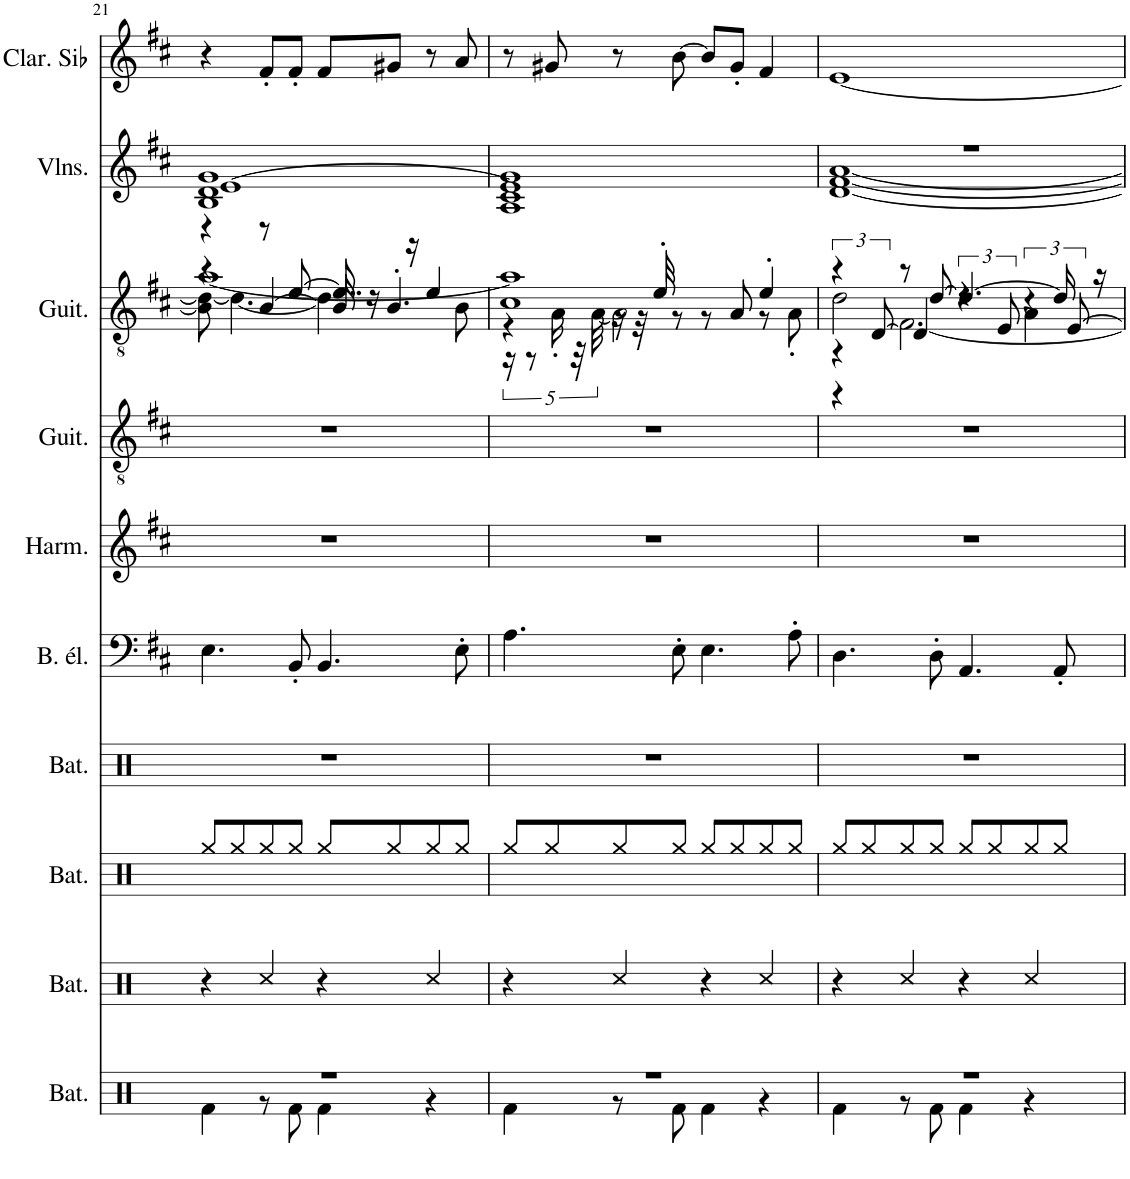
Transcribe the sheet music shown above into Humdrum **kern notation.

**kern	**kern	**kern	**kern	**kern	**kern	**kern	**kern	**kern	**kern
*part10	*part9	*part8	*part7	*part6	*part5	*part4	*part3	*part2	*part1
*staff10	*staff9	*staff8	*staff7	*staff6	*staff5	*staff4	*staff3	*staff2	*staff1
*I"Batterie, Drums	*I"Batterie, Drums	*I"Batterie, Drums	*I"Batterie, Drums	*I"Basse électrique, Electric Bass (finger)	*I"Harmonica, Harmonica	*I"Guitare acoustique, Electric Guitar (jazz)	*I"Guitare acoustique, Electric Guitar (jazz)	*I"Violons, String Ensemble 1	*I"Clarinette en Sib
*I'Bat.	*I'Bat.	*I'Bat.	*I'Bat.	*I'B. él.	*I'Harm.	*I'Guit.	*I'Guit.	*I'Vlns.	*I'Clar. Sib
!!LO:PB:g=z
*clefX	*clefX	*clefX	*clefX	*clefF4	*clefG2	*clefGv2	*clefGv2	*clefG2	*clefG2
*	*	*	*	*Trd7c12	*	*	*	*	*Trd1c2
*k[]	*k[]	*k[]	*k[]	*k[f#c#]	*k[f#c#]	*k[f#c#]	*k[f#c#]	*k[f#c#]	*k[f#c#]
*M4/4	*M4/4	*M4/4	*M4/4	*M4/4	*M4/4	*M4/4	*M4/4	*M4/4	*M4/4
=21	=21	=21	=21	=21	=21	=21	=21	=21	=21
*^	*	*	*	*	*	*	*^	*^	*
*	*	*	*	*	*	*	*	*	*^	*	*	*
*	*	*	*	*	*	*	*	*	*	*^	*	*	*
1r	4Rf\	4r	8Rgg/L	1r	4.E\	1r	1r	4r	[1a	4r	8B\] 8d\_	[1e	1B 1d 1g	4r
.	.	.	8Rgg/	.	.	.	.	.	.	.	4.d\_	.	.	.
.	8r	4Rcc/	8Rgg/	.	.	.	.	8r	.	[4B/	.	.	.	8f#'/L
.	8Rf\	.	8Rgg/J	.	8BB'/	.	.	[8e/	.	.	.	.	.	8f#'/J
.	4Rf\	4r	8Rgg/L	.	4.BB/	.	.	8.e/]	.	16B/]	4.d\]	.	.	8f#/L
.	.	.	.	.	.	.	.	.	.	16r	.	.	.	.
.	.	.	8Rgg/	.	.	.	.	.	.	4.B'/	.	.	.	8g#X/J
.	.	.	.	.	.	.	.	16r	.	.	.	.	.	.
.	4r	4Rcc/	8Rgg/	.	.	.	.	4e/	.	.	.	.	.	8r
.	.	.	8Rgg/J	.	8E'\	.	.	.	.	.	8B\	.	.	8a/
=22	=22	=22	=22	=22	=22	=22	=22	=22	=22	=22	=22	=22	=22	=22
1r	4Rf\	4r	8Rgg/L	1r	4.A\	1r	1r	1c#	1a]	4r	20r	1e]	1A 1c# 1g	8r
.	.	.	.	.	.	.	.	.	.	.	10r	.	.	.
.	.	.	8Rgg/	.	.	.	.	.	.	.	.	.	.	8g#X/
.	.	.	.	.	.	.	.	.	.	.	20A'\	.	.	.
.	.	.	.	.	.	.	.	.	.	.	40r	.	.	.
.	.	.	.	.	.	.	.	.	.	.	[40A\	.	.	.
.	8r	4Rcc/	8Rgg/	.	.	.	.	.	.	16r	2A\]	.	.	8r
.	.	.	.	.	.	.	.	.	.	32r	.	.	.	.
.	.	.	.	.	.	.	.	.	.	32e'/	.	.	.	.
.	8Rf\	.	8Rgg/J	.	8E'\	.	.	.	.	8r	.	.	.	[8b\
.	4Rf\	4r	8Rgg/L	.	4.E\	.	.	.	.	8r	.	.	.	8b/L]
.	.	.	8Rgg/	.	.	.	.	.	.	8A/	.	.	.	8g#'/J
.	4r	4Rcc/	8Rgg/	.	.	.	.	.	.	4e'/	8r	.	.	4f#/
.	.	.	8Rgg/J	.	8A'\	.	.	.	.	.	8A'\	.	.	.
=23	=23	=23	=23	=23	=23	=23	=23	=23	=23	=23	=23	=23	=23	=23
1r	4Rf\	4r	8Rgg/L	1r	4.D\	1r	1r	4r	2d\	6r	4r	1r	[1d [1f# [1a	[1e
.	.	.	8Rgg/	.	.	.	.	.	.	.	.	.	.	.
.	.	.	.	.	.	.	.	.	.	[12D/	.	.	.	.
.	8r	4Rcc/	8Rgg/	.	.	.	.	8r	.	4D/]	[2.F#\	.	.	.
.	8Rf\	.	8Rgg/J	.	8D'\	.	.	[8d/	.	.	.	.	.	.
.	4Rf\	4r	8Rgg/L	.	4.AA/	.	.	4.d/_	4r	6r	.	.	.	.
.	.	.	8Rgg/	.	.	.	.	.	.	.	.	.	.	.
.	.	.	.	.	.	.	.	.	.	12E/	.	.	.	.
.	4r	4Rcc/	8Rgg/	.	.	.	.	.	4A\	6r	.	.	.	.
.	.	.	8Rgg/J	.	8AA'/	.	.	16d/]	.	.	.	.	.	.
.	.	.	.	.	.	.	.	.	.	[12E/	.	.	.	.
.	.	.	.	.	.	.	.	16r	.	.	.	.	.	.
*	*	*	*	*	*	*	*	*v	*v	*v	*v	*	*	*
*v	*v	*	*	*	*	*	*	*	*v	*v	*
=	=	=	=	=	=	=	=	=	=
*-	*-	*-	*-	*-	*-	*-	*-	*-	*-
